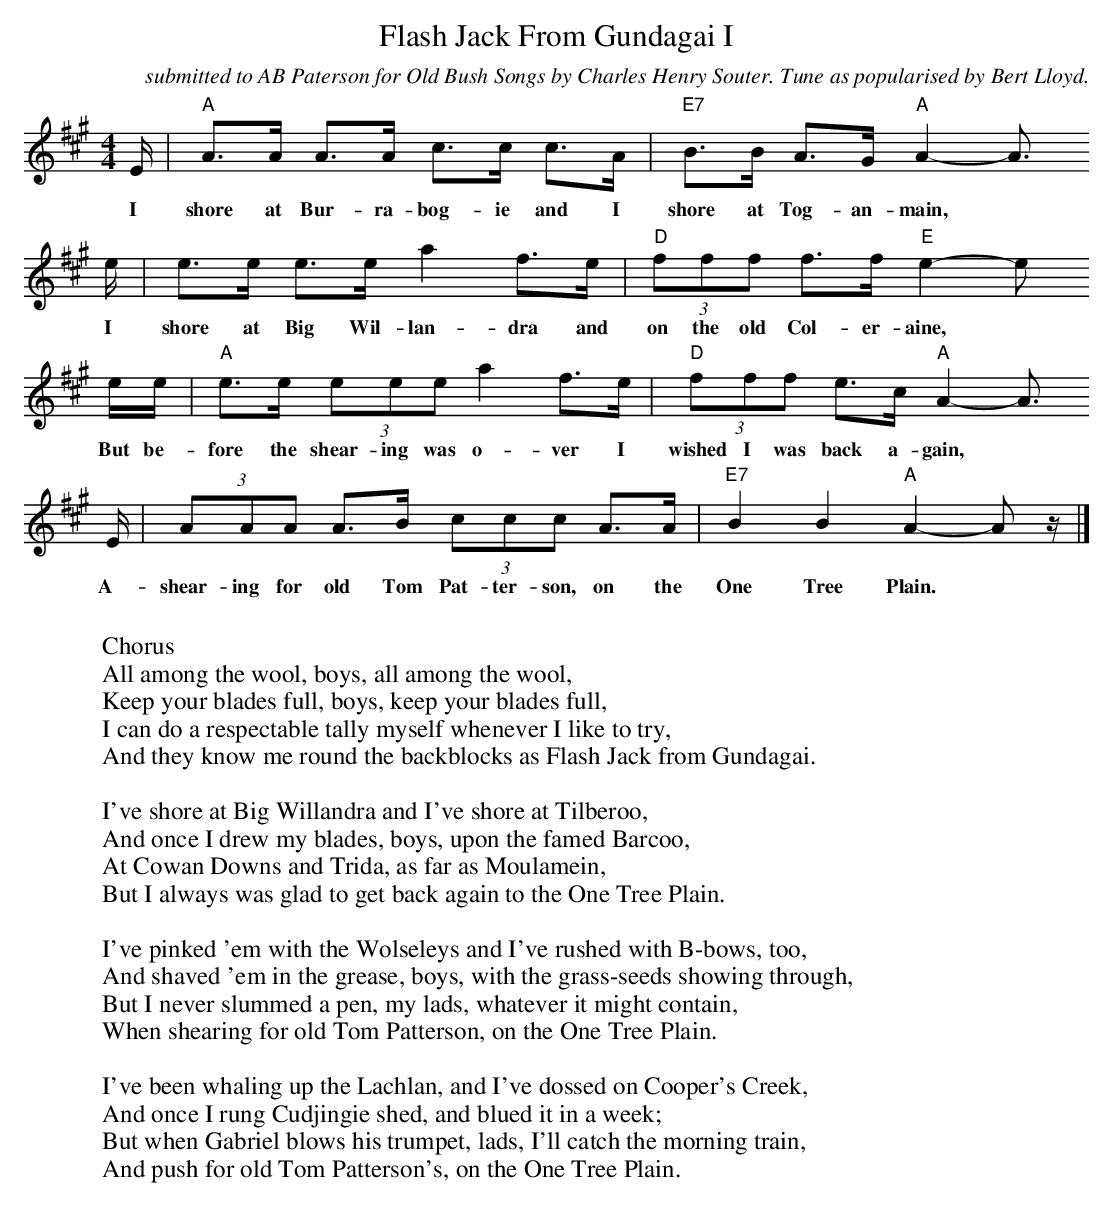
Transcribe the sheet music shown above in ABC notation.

X:1
T:Flash Jack From Gundagai I
C:submitted to AB Paterson for Old Bush Songs by Charles Henry Souter. Tune as popularised by Bert Lloyd.
M:4/4
L:1/8
K:Amaj
E/2|"A"A>A A>A c>c c>A|"E7"B>B A>G "A"A2-A>
w:I shore at Bur-ra-bog-ie and I shore at Tog-an-main,*
e|e>e e>e a2f>e|"D"(3fff f>f "E"e2-e
w:I shore at Big Wil-lan-dra and on the old Col-er-aine,*
e/e/|"A"e>e (3eeea2f>e|"D"(3fff e>c "A"A2-A>
w:But be-fore the shear-ing was o-ver I wished I was back a-gain,*
E|(3AAA A>B (3ccc A>A|"E7"B2B2"A"A2-Az/2|]
w:A-shear-ing for old Tom Pat-ter-son, on the One Tree Plain.
W:
W:Chorus
W:All among the wool, boys, all among the wool,
W:Keep your blades full, boys, keep your blades full,
W:I can do a respectable tally myself whenever I like to try,
W:And they know me round the backblocks as Flash Jack from Gundagai.
W:
W:I've shore at Big Willandra and I've shore at Tilberoo,
W:And once I drew my blades, boys, upon the famed Barcoo,
W:At Cowan Downs and Trida, as far as Moulamein,
W:But I always was glad to get back again to the One Tree Plain.
W:
W:I've pinked 'em with the Wolseleys and I've rushed with B-bows, too,
W:And shaved 'em in the grease, boys, with the grass-seeds showing through,
W:But I never slummed a pen, my lads, whatever it might contain,
W:When shearing for old Tom Patterson, on the One Tree Plain.
W:
W:I've been whaling up the Lachlan, and I've dossed on Cooper's Creek,
W:And once I rung Cudjingie shed, and blued it in a week;
W:But when Gabriel blows his trumpet, lads, I'll catch the morning train,
W:And push for old Tom Patterson's, on the One Tree Plain.
